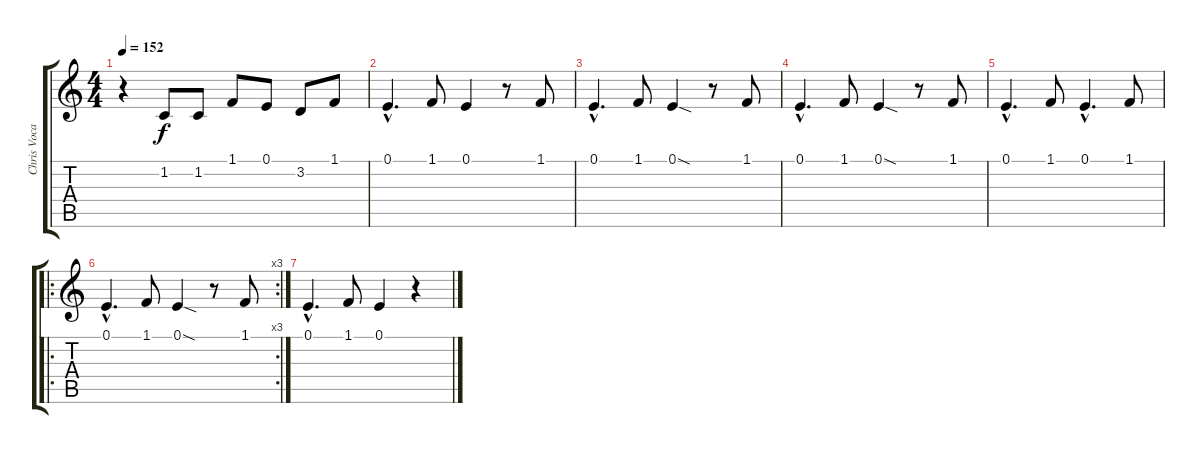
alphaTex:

\track ("Chris Vocals" "Chris Voca") {instrument lead2sawtooth}
\staff {score tabs}
\tuning (E4 B3 G3 D3 A2 E2) {hide}
\ts (4 4)
\tempo 152
\clef g2
\ks c
r.4{dy f} 1.2.8 1.2.8 1.1.8 0.1.8 3.2.8 1.1.8 |
0.1{hac}.4{d} 1.1.8 0.1.4 r.8 1.1.8 |
0.1{hac}.4{d} 1.1.8 0.1{sod}.4 r.8 1.1.8 |
0.1{hac}.4{d} 1.1.8 0.1{sod}.4 r.8 1.1.8 |
0.1{hac}.4{d} 1.1.8 0.1{hac}.4{d} 1.1.8 |
\ro
\rc 3
0.1{hac}.4{d} 1.1.8 0.1{sod}.4 r.8 1.1.8 |
0.1{hac}.4{d} 1.1.8 0.1.4 r.4
